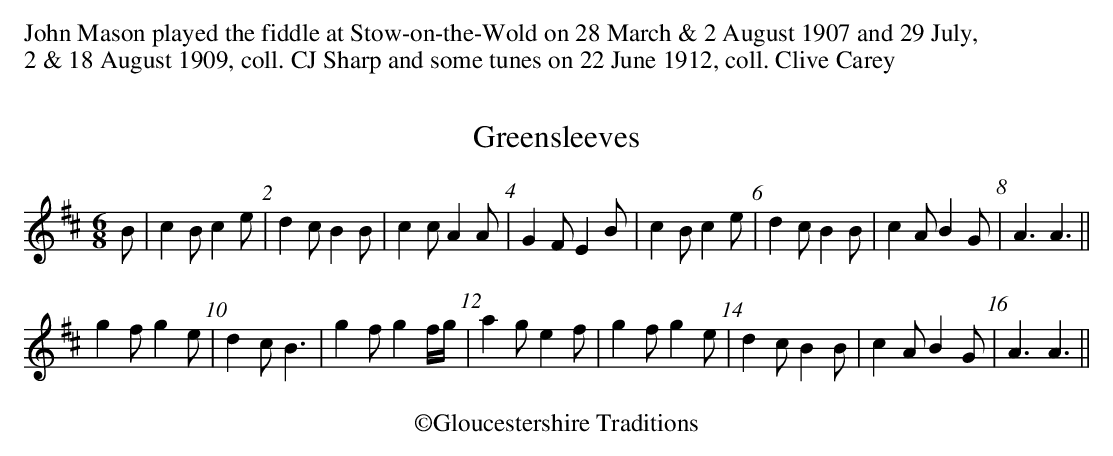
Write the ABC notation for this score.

X:1
T:Greensleeves
M:6/8
L:1/8
K:A mix
B | c2 B c2 e | d2 c B2 B | c2 c A2 A | G2 F E2 B | c2 B c2 e | d2 c B2 B | c2 A B2 G | A3 A3 ||
g2 f g2 e | d2 c B3 | g2 f g2 f/g/ | a2 g e2 f | g2 f g2 e | d2 c B2 B | c2 A B2 G | A3 A3 ||
